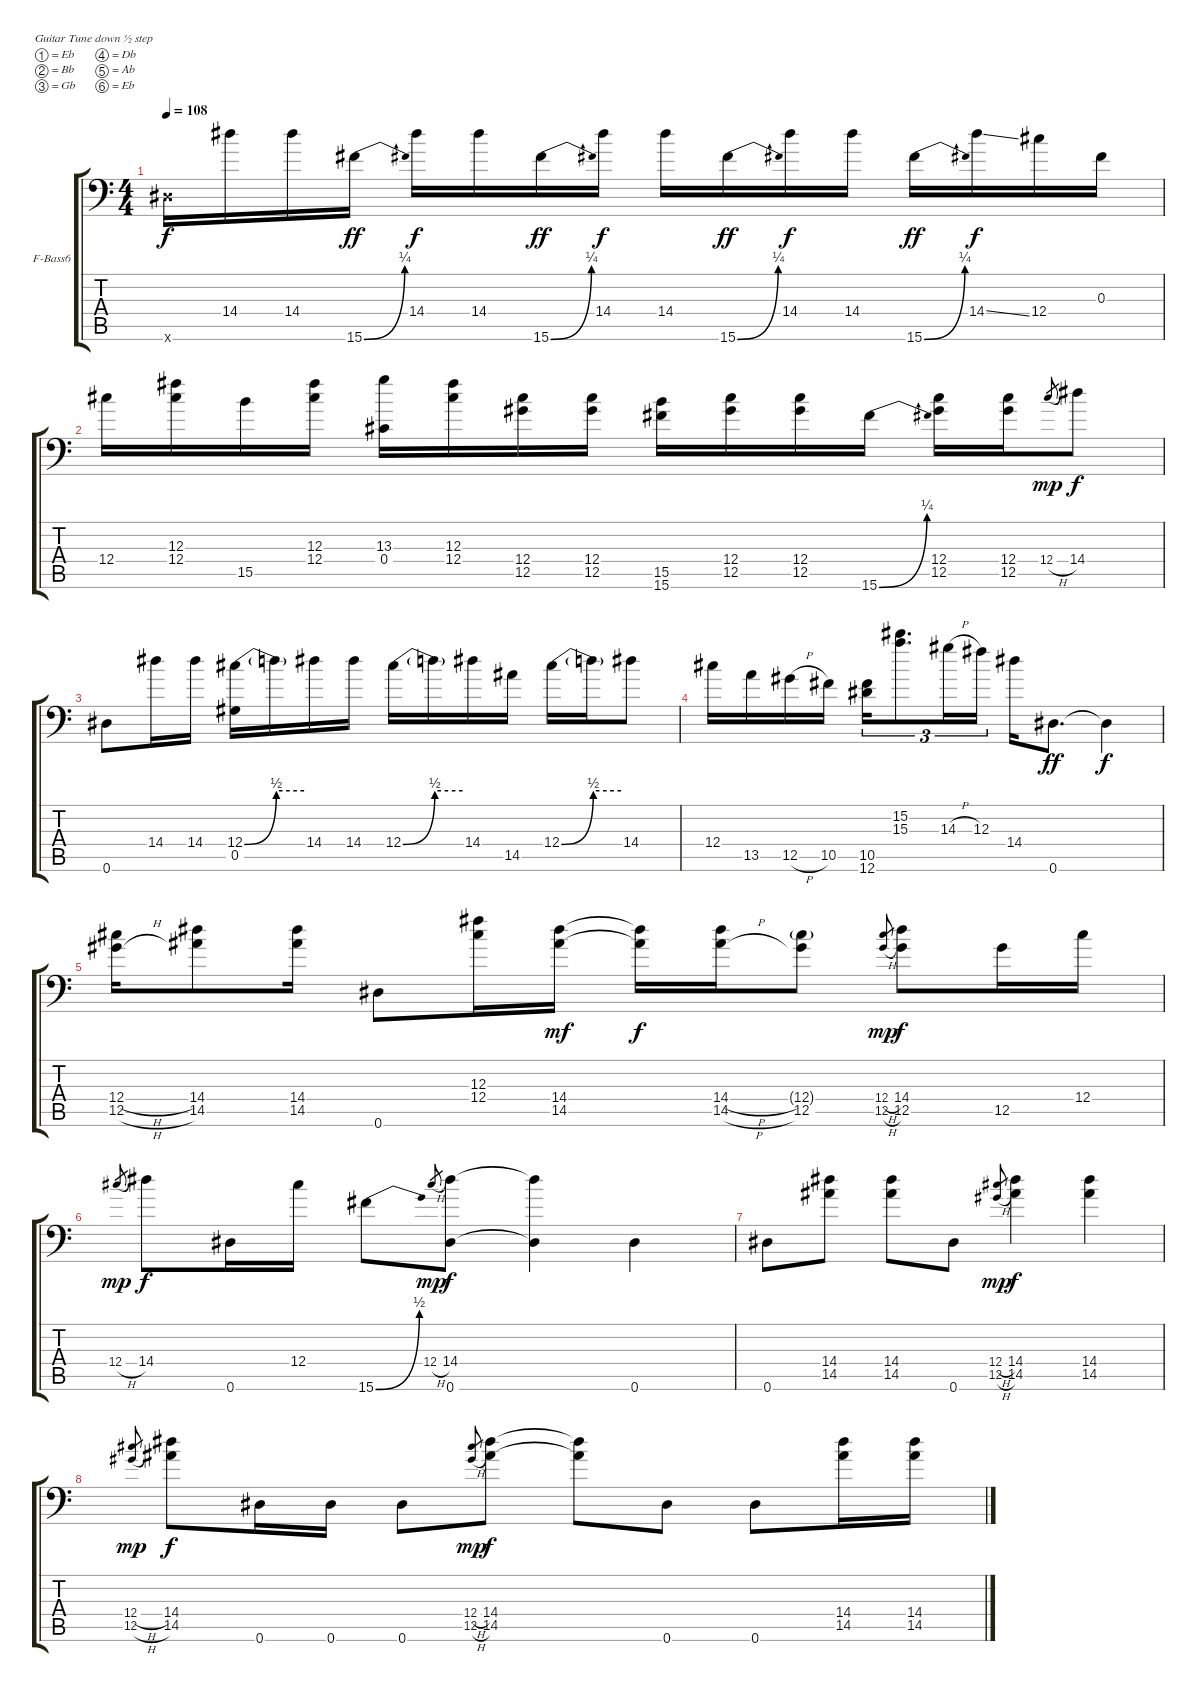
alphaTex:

\bracketExtendMode groupsimilarinstruments
\firstSystemTrackNameOrientation horizontal
\otherSystemsTrackNameOrientation horizontal
\track ("Overdub" "F-Bass6") {instrument fretlessbass}
\staff {score tabs}
\tuning (Eb4 Bb3 Gb3 Db3 Ab2 Eb2)
\ts (4 4)
\tempo 108
\clef f4
\ks c
0.6{x}.16{dy f} 14.4.16 14.4.16 15.6{be (bend 0 0 60 1)}.16{dy ff} 14.4.16{dy f} 14.4.16 15.6{be (bend 0 0 60 1)}.16{dy ff} 14.4.16{dy f} 14.4.16 15.6{be (bend 0 0 60 1)}.16{dy ff} 14.4.16{dy f} 14.4.16 15.6{be (bend 0 0 60 1)}.16{dy ff} 14.4{ss}.16{dy f} 12.4.16 0.3.16 |
12.4.16 (12.3 12.4).16 15.5.16 (12.3 12.4).16 (13.3 0.4).16 (12.3 12.4).16 (12.4 12.5).16 (12.4 12.5).16 (15.5 15.6).16 (12.4 12.5).16 (12.4 12.5).16 15.6{be (bend 0 0 60 1)}.16 (12.4 12.5).16 (12.4 12.5).16 12.4{h}.8{gr dy mp} 14.4.8{dy f} |
0.6.8 14.4.16 14.4.16 (12.4{be (bend 0 0 60 2)} 0.5).16 12.4{be (hold 0 2 60 2) t}.16 14.4.16 14.4.16 12.4{be (bend 0 0 60 2)}.16 12.4{be (hold 0 2 60 2) t}.16 14.4.16 14.5.16 12.4{be (bend 0 0 60 2)}.16 12.4{be (hold 0 2 60 2) t}.16 14.4.8 |
12.4.16 13.5.16 12.5{h}.16 10.5.16 (10.5 12.6).16{tu (3 2)} (15.2 15.3).8{d tu (3 2)} 14.3{h}.16{tu (3 2)} 12.3.16{tu (3 2)} 14.4.16 0.6.8{d dy ff} 0.6{t}.4{dy f} |
(12.4{h} 12.5{h}).16 (14.4 14.5).8 (14.4 14.5).16 0.6.8 (12.3 12.4).16 (14.4 14.5).16{dy mf} (14.4{t} 14.5{t}).16{dy f} (14.4{h} 14.5{h}).16 (12.4{g} 12.5).8 (12.4{h} 12.5{h}).8{gr dy mp} (14.4 12.5).8{dy f} 12.5.16 12.4.16 |
12.4{h}.8{gr dy mp} 14.4.8{dy f} 0.6.16 12.4.16 15.6{be (bend 0 0 60 2)}.8 12.4{h}.8{gr dy mp} (14.4 0.6).8{dy f} (14.4{t} 0.6{t}).4 0.6.4 |
0.6.8 (14.4 14.5).8 (14.4 14.5).8 0.6.8 (12.4{h} 12.5{h}).8{gr dy mp} (14.4 14.5).4{dy f} (14.4 14.5).4 |
(12.4{h} 12.5{h}).8{gr dy mp} (14.4 14.5).8{dy f} 0.6.16 0.6.16 0.6.8 (12.4{h} 12.5{h}).8{gr dy mp} (14.4 14.5).8{dy f} (14.4{t} 14.5{t}).8 0.6.8 0.6.8 (14.4 14.5).16 (14.4 14.5).16
